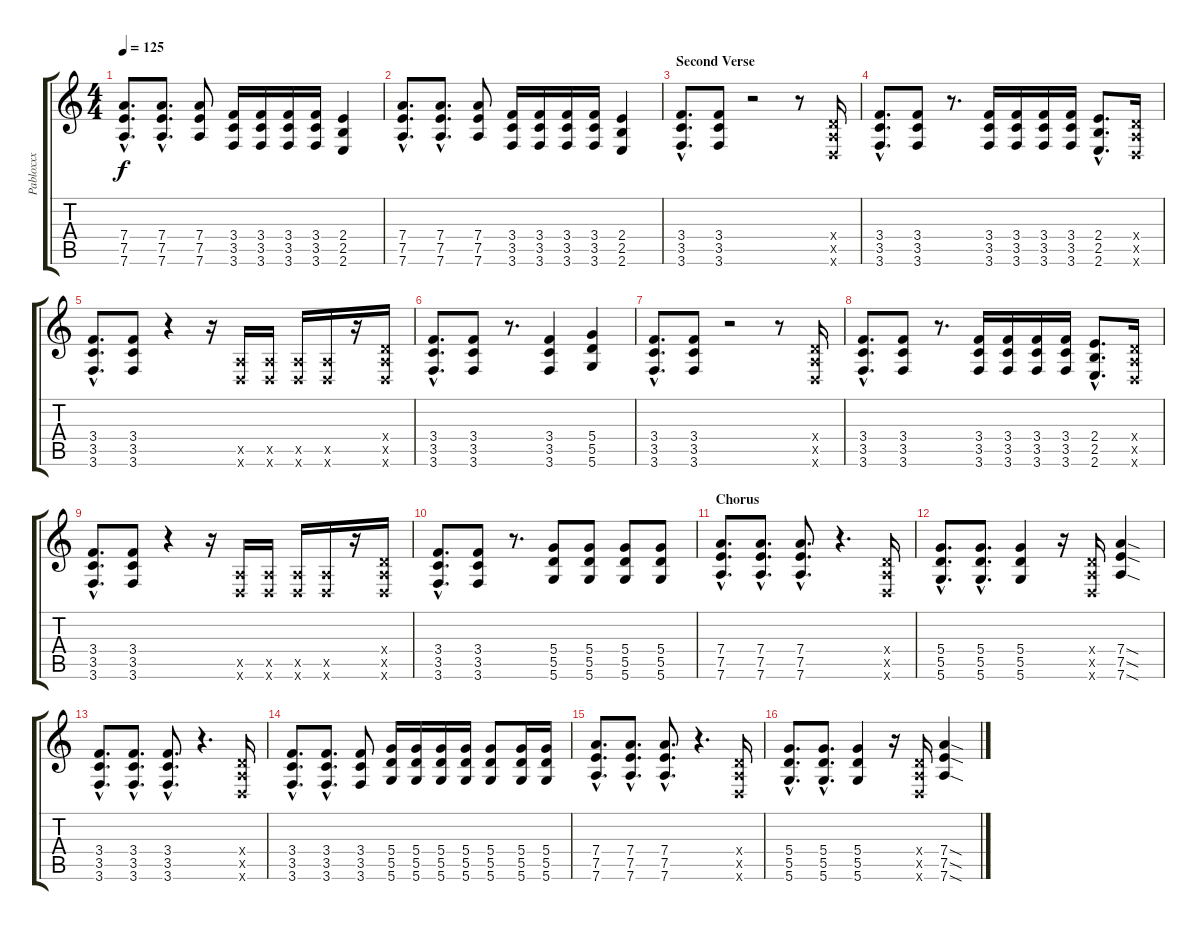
\track ("Pabloxxx" "Pabloxxx") {instrument distortionguitar}
\staff {score tabs}
\tuning (E4 B3 G3 D3 A2 D2) {hide}
\ts (4 4)
\tempo 125
\clef g2
\ks c
(7.4{hac} 7.5{hac} 7.6{hac}).8{d dy f} (7.4{hac} 7.5{hac} 7.6{hac}).8{d} (7.4 7.5 7.6).8 (3.4 3.5 3.6).16 (3.4 3.5 3.6).16 (3.4 3.5 3.6).16 (3.4 3.5 3.6).16 (2.4 2.5 2.6).4 |
(7.4{hac} 7.5{hac} 7.6{hac}).8{d} (7.4{hac} 7.5{hac} 7.6{hac}).8{d} (7.4 7.5 7.6).8 (3.4 3.5 3.6).16 (3.4 3.5 3.6).16 (3.4 3.5 3.6).16 (3.4 3.5 3.6).16 (2.4 2.5 2.6).4 |
\section ("" "Second Verse")
(3.4{hac} 3.5{hac} 3.6{hac}).8{d} (3.4 3.5 3.6).8 r.2 r.8 (0.4{x} 0.5{x} 0.6{x}).16 |
(3.4{hac} 3.5{hac} 3.6{hac}).8{d} (3.4 3.5 3.6).8 r.8{d} (3.4 3.5 3.6).16 (3.4 3.5 3.6).16 (3.4 3.5 3.6).16 (3.4 3.5 3.6).16 (2.4{hac} 2.5{hac} 2.6{hac}).8{d} (0.4{x} 0.5{x} 0.6{x}).16 |
(3.4{hac} 3.5{hac} 3.6{hac}).8{d} (3.4 3.5 3.6).8 r.4 r.16 (0.5{x} 0.6{x}).16 (0.5{x} 0.6{x}).16 (0.5{x} 0.6{x}).16 (0.5{x} 0.6{x}).16 r.16 (0.4{x} 0.5{x} 0.6{x}).16 |
(3.4{hac} 3.5{hac} 3.6{hac}).8{d} (3.4 3.5 3.6).8 r.8{d} (3.4 3.5 3.6).4 (5.4 5.5 5.6).4 |
(3.4{hac} 3.5{hac} 3.6{hac}).8{d} (3.4 3.5 3.6).8 r.2 r.8 (0.4{x} 0.5{x} 0.6{x}).16 |
(3.4{hac} 3.5{hac} 3.6{hac}).8{d} (3.4 3.5 3.6).8 r.8{d} (3.4 3.5 3.6).16 (3.4 3.5 3.6).16 (3.4 3.5 3.6).16 (3.4 3.5 3.6).16 (2.4{hac} 2.5{hac} 2.6{hac}).8{d} (0.4{x} 0.5{x} 0.6{x}).16 |
(3.4{hac} 3.5{hac} 3.6{hac}).8{d} (3.4 3.5 3.6).8 r.4 r.16 (0.5{x} 0.6{x}).16 (0.5{x} 0.6{x}).16 (0.5{x} 0.6{x}).16 (0.5{x} 0.6{x}).16 r.16 (0.4{x} 0.5{x} 0.6{x}).16 |
(3.4{hac} 3.5{hac} 3.6{hac}).8{d} (3.4 3.5 3.6).8 r.8{d} (5.4 5.5 5.6).8 (5.4 5.5 5.6).8 (5.4 5.5 5.6).8 (5.4 5.5 5.6).8 |
\section ("" "Chorus")
(7.4{hac} 7.5{hac} 7.6{hac}).8{d} (7.4{hac} 7.5{hac} 7.6{hac}).8{d} (7.4{hac} 7.5{hac} 7.6{hac}).8{d} r.4{d} (0.4{x} 0.5{x} 0.6{x}).16 |
(5.4{hac} 5.5{hac} 5.6{hac}).8{d} (5.4{hac} 5.5{hac} 5.6{hac}).8{d} (5.4 5.5 5.6).4 r.16 (0.4{x} 0.5{x} 0.6{x}).16 (7.4{sod} 7.5{sod} 7.6{sod}).4 |
(3.4{hac} 3.5{hac} 3.6{hac}).8{d} (3.4{hac} 3.5{hac} 3.6{hac}).8{d} (3.4{hac} 3.5{hac} 3.6{hac}).8{d} r.4{d} (0.4{x} 0.5{x} 0.6{x}).16 |
(3.4{hac} 3.5{hac} 3.6{hac}).8{d} (3.4{hac} 3.5{hac} 3.6{hac}).8{d} (3.4 3.5 3.6).8 (5.4 5.5 5.6).16 (5.4 5.5 5.6).16 (5.4 5.5 5.6).16 (5.4 5.5 5.6).16 (5.4 5.5 5.6).8 (5.4 5.5 5.6).16 (5.4 5.5 5.6).16 |
(7.4{hac} 7.5{hac} 7.6{hac}).8{d} (7.4{hac} 7.5{hac} 7.6{hac}).8{d} (7.4{hac} 7.5{hac} 7.6{hac}).8{d} r.4{d} (0.4{x} 0.5{x} 0.6{x}).16 |
(5.4{hac} 5.5{hac} 5.6{hac}).8{d} (5.4{hac} 5.5{hac} 5.6{hac}).8{d} (5.4 5.5 5.6).4 r.16 (0.4{x} 0.5{x} 0.6{x}).16 (7.4{sod} 7.5{sod} 7.6{sod}).4
